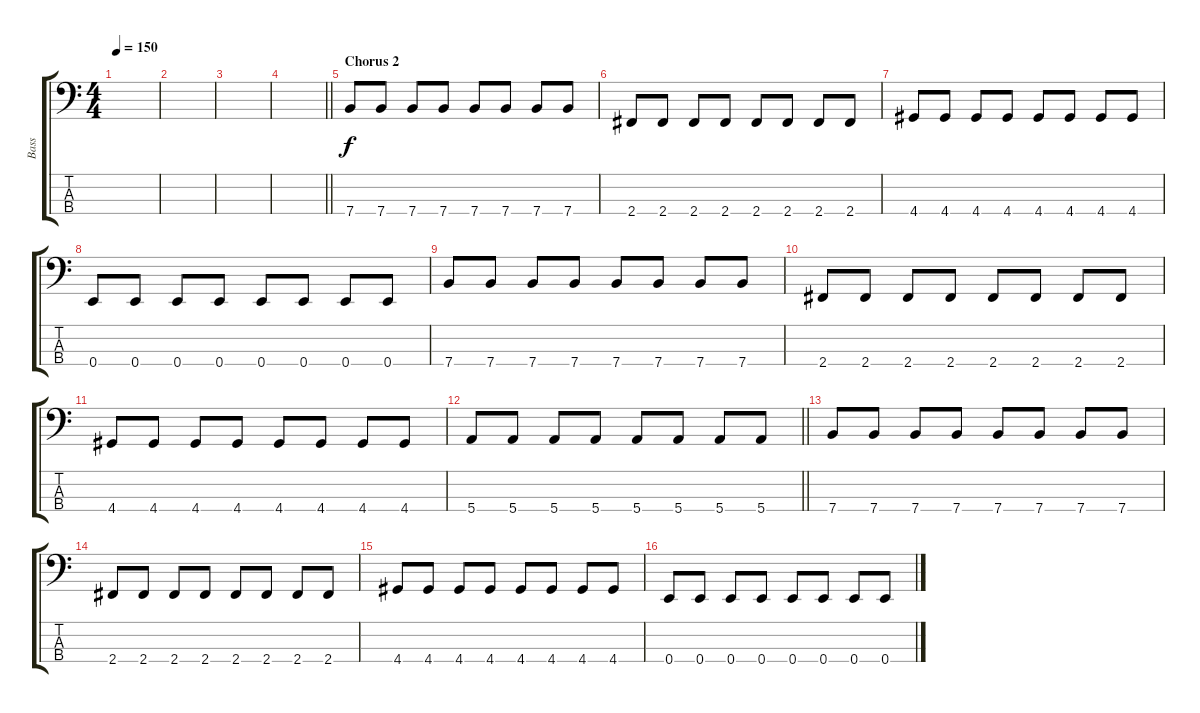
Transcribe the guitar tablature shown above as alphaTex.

\track ("Bass" "Bass") {instrument electricbassfinger}
\staff {score tabs}
\tuning (G2 D2 A1 E1) {hide}
\ts (4 4)
\tempo 150
\clef f4
\ks c
|
|
|
\barLineRight lightlight
|
\section ("" "Chorus 2")
7.4.8 7.4.8 7.4.8 7.4.8 7.4.8 7.4.8 7.4.8 7.4.8 |
2.4.8 2.4.8 2.4.8 2.4.8 2.4.8 2.4.8 2.4.8 2.4.8 |
4.4.8 4.4.8 4.4.8 4.4.8 4.4.8 4.4.8 4.4.8 4.4.8 |
0.4.8 0.4.8 0.4.8 0.4.8 0.4.8 0.4.8 0.4.8 0.4.8 |
7.4.8 7.4.8 7.4.8 7.4.8 7.4.8 7.4.8 7.4.8 7.4.8 |
2.4.8 2.4.8 2.4.8 2.4.8 2.4.8 2.4.8 2.4.8 2.4.8 |
4.4.8 4.4.8 4.4.8 4.4.8 4.4.8 4.4.8 4.4.8 4.4.8 |
\barLineRight lightlight
5.4.8 5.4.8 5.4.8 5.4.8 5.4.8 5.4.8 5.4.8 5.4.8 |
7.4.8 7.4.8 7.4.8 7.4.8 7.4.8 7.4.8 7.4.8 7.4.8 |
2.4.8 2.4.8 2.4.8 2.4.8 2.4.8 2.4.8 2.4.8 2.4.8 |
4.4.8 4.4.8 4.4.8 4.4.8 4.4.8 4.4.8 4.4.8 4.4.8 |
0.4.8 0.4.8 0.4.8 0.4.8 0.4.8 0.4.8 0.4.8 0.4.8
